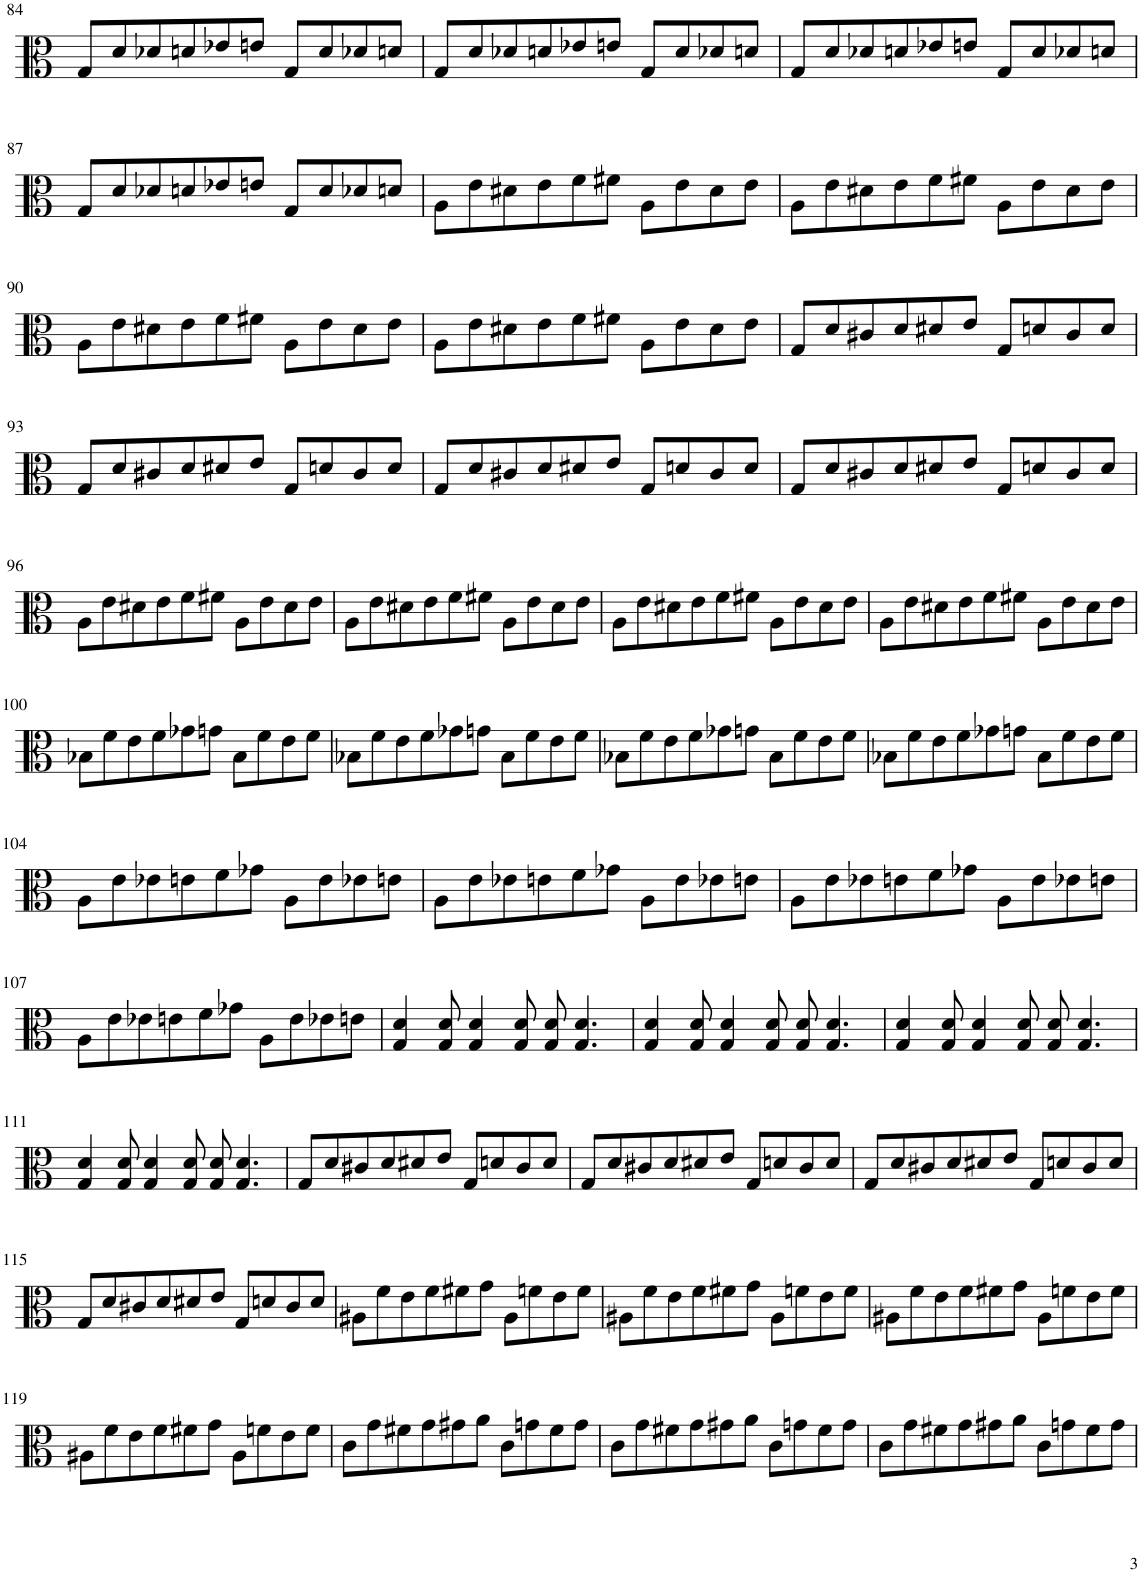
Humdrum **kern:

**kern
*part1
*staff1
*I"Viola
*I'Vla.
!!LO:PB:g=z
*clefC3
*k[]
*M5/4
=84
8G/L
8d/
8d-X/
8dn/
8e-X/
8en/J
8G/L
8d/
8d-X/
8dn/J
=85
8G/L
8d/
8d-X/
8dn/
8e-X/
8en/J
8G/L
8d/
8d-X/
8dn/J
=86
8G/L
8d/
8d-X/
8dn/
8e-X/
8en/J
8G/L
8d/
8d-X/
8dn/J
!!LO:LB:g=z
=87
8G/L
8d/
8d-X/
8dn/
8e-X/
8en/J
8G/L
8d/
8d-X/
8dn/J
=88
8A\L
8e\
8d#X\
8e\
8f\
8f#X\J
8A\L
8e\
8d#\
8e\J
=89
8A\L
8e\
8d#X\
8e\
8f\
8f#X\J
8A\L
8e\
8d#\
8e\J
!!LO:LB:g=z
=90
8A\L
8e\
8d#X\
8e\
8f\
8f#X\J
8A\L
8e\
8d#\
8e\J
=91
8A\L
8e\
8d#X\
8e\
8f\
8f#X\J
8A\L
8e\
8d#\
8e\J
=92
8G/L
8d/
8c#X/
8d/
8d#X/
8e/J
8G/L
8dn/
8c#/
8d/J
!!LO:LB:g=z
=93
8G/L
8d/
8c#X/
8d/
8d#X/
8e/J
8G/L
8dn/
8c#/
8d/J
=94
8G/L
8d/
8c#X/
8d/
8d#X/
8e/J
8G/L
8dn/
8c#/
8d/J
=95
8G/L
8d/
8c#X/
8d/
8d#X/
8e/J
8G/L
8dn/
8c#/
8d/J
!!LO:LB:g=z
=96
8A\L
8e\
8d#X\
8e\
8f\
8f#X\J
8A\L
8e\
8d#\
8e\J
=97
8A\L
8e\
8d#X\
8e\
8f\
8f#X\J
8A\L
8e\
8d#\
8e\J
=98
8A\L
8e\
8d#X\
8e\
8f\
8f#X\J
8A\L
8e\
8d#\
8e\J
=99
8A\L
8e\
8d#X\
8e\
8f\
8f#X\J
8A\L
8e\
8d#\
8e\J
!!LO:LB:g=z
=100
8B-X\L
8f\
8e\
8f\
8g-X\
8gn\J
8B-\L
8f\
8e\
8f\J
=101
8B-X\L
8f\
8e\
8f\
8g-X\
8gn\J
8B-\L
8f\
8e\
8f\J
=102
8B-X\L
8f\
8e\
8f\
8g-X\
8gn\J
8B-\L
8f\
8e\
8f\J
=103
8B-X\L
8f\
8e\
8f\
8g-X\
8gn\J
8B-\L
8f\
8e\
8f\J
!!LO:LB:g=z
=104
8A\L
8e\
8e-X\
8en\
8f\
8g-X\J
8A\L
8e\
8e-X\
8en\J
=105
8A\L
8e\
8e-X\
8en\
8f\
8g-X\J
8A\L
8e\
8e-X\
8en\J
=106
8A\L
8e\
8e-X\
8en\
8f\
8g-X\J
8A\L
8e\
8e-X\
8en\J
!!LO:LB:g=z
=107
8A\L
8e\
8e-X\
8en\
8f\
8g-X\J
8A\L
8e\
8e-X\
8en\J
=108
4G/ 4d/
8G/ 8d/
4G/ 4d/
8G/ 8d/
8G/ 8d/
4.G/ 4.d/
=109
4G/ 4d/
8G/ 8d/
4G/ 4d/
8G/ 8d/
8G/ 8d/
4.G/ 4.d/
=110
4G/ 4d/
8G/ 8d/
4G/ 4d/
8G/ 8d/
8G/ 8d/
4.G/ 4.d/
!!LO:LB:g=z
=111
4G/ 4d/
8G/ 8d/
4G/ 4d/
8G/ 8d/
8G/ 8d/
4.G/ 4.d/
=112
8G/L
8d/
8c#X/
8d/
8d#X/
8e/J
8G/L
8dn/
8c#/
8d/J
=113
8G/L
8d/
8c#X/
8d/
8d#X/
8e/J
8G/L
8dn/
8c#/
8d/J
=114
8G/L
8d/
8c#X/
8d/
8d#X/
8e/J
8G/L
8dn/
8c#/
8d/J
!!LO:LB:g=z
=115
8G/L
8d/
8c#X/
8d/
8d#X/
8e/J
8G/L
8dn/
8c#/
8d/J
=116
8A#X\L
8f\
8e\
8f\
8f#X\
8g\J
8A#\L
8fn\
8e\
8f\J
=117
8A#X\L
8f\
8e\
8f\
8f#X\
8g\J
8A#\L
8fn\
8e\
8f\J
=118
8A#X\L
8f\
8e\
8f\
8f#X\
8g\J
8A#\L
8fn\
8e\
8f\J
!!LO:LB:g=z
=119
8A#X\L
8f\
8e\
8f\
8f#X\
8g\J
8A#\L
8fn\
8e\
8f\J
=120
8c\L
8g\
8f#X\
8g\
8g#X\
8a\J
8c\L
8gn\
8f#\
8g\J
=121
8c\L
8g\
8f#X\
8g\
8g#X\
8a\J
8c\L
8gn\
8f#\
8g\J
=122
8c\L
8g\
8f#X\
8g\
8g#X\
8a\J
8c\L
8gn\
8f#\
8g\J
=
*-
